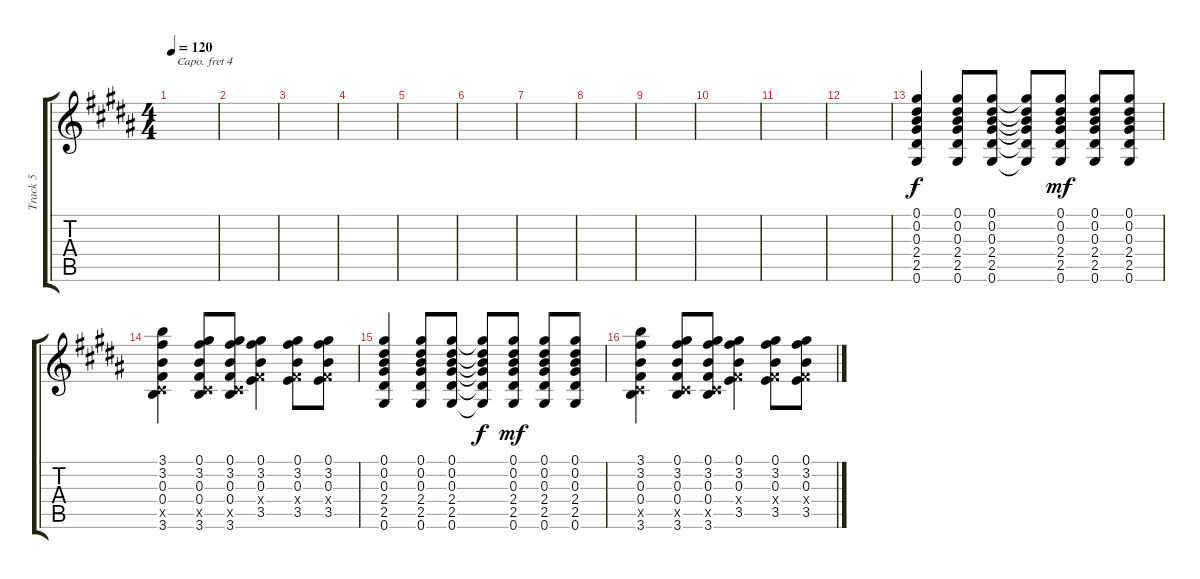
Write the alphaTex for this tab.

\track ("Track 5" "Track 5") {instrument acousticguitarnylon}
\staff {score tabs}
\capo 4
\tuning (E4 B3 G3 D3 A2 E2) {hide}
\ts (4 4)
\tempo 120
\clef g2
\ks b
|
|
|
|
|
|
|
|
|
|
|
|
(0.1 0.2 0.3 2.4 2.5 0.6).4 (0.1 0.2 0.3 2.4 2.5 0.6).8 (0.1 0.2 0.3 2.4 2.5 0.6).8 (0.1{t} 0.2{t} 0.3{t} 2.4{t} 2.5{t} 0.6{t}).8{dy f} (0.1 0.2 0.3 2.4 2.5 0.6).8{dy mf} (0.1 0.2 0.3 2.4 2.5 0.6).8 (0.1 0.2 0.3 2.4 2.5 0.6).8 |
(3.1 3.2 0.3 0.4 0.5{x} 3.6).4 (0.1 3.2 0.3 0.4 0.5{x} 3.6).8 (0.1 3.2 0.3 0.4 0.5{x} 3.6).8 (0.1 3.2 0.3 0.4{x} 3.5).4 (0.1 3.2 0.3 0.4{x} 3.5).8 (0.1 3.2 0.3 0.4{x} 3.5).8 |
(0.1 0.2 0.3 2.4 2.5 0.6).4 (0.1 0.2 0.3 2.4 2.5 0.6).8 (0.1 0.2 0.3 2.4 2.5 0.6).8 (0.1{t} 0.2{t} 0.3{t} 2.4{t} 2.5{t} 0.6{t}).8{dy f} (0.1 0.2 0.3 2.4 2.5 0.6).8{dy mf} (0.1 0.2 0.3 2.4 2.5 0.6).8 (0.1 0.2 0.3 2.4 2.5 0.6).8 |
(3.1 3.2 0.3 0.4 0.5{x} 3.6).4 (0.1 3.2 0.3 0.4 0.5{x} 3.6).8 (0.1 3.2 0.3 0.4 0.5{x} 3.6).8 (0.1 3.2 0.3 0.4{x} 3.5).4 (0.1 3.2 0.3 0.4{x} 3.5).8 (0.1 3.2 0.3 0.4{x} 3.5).8
